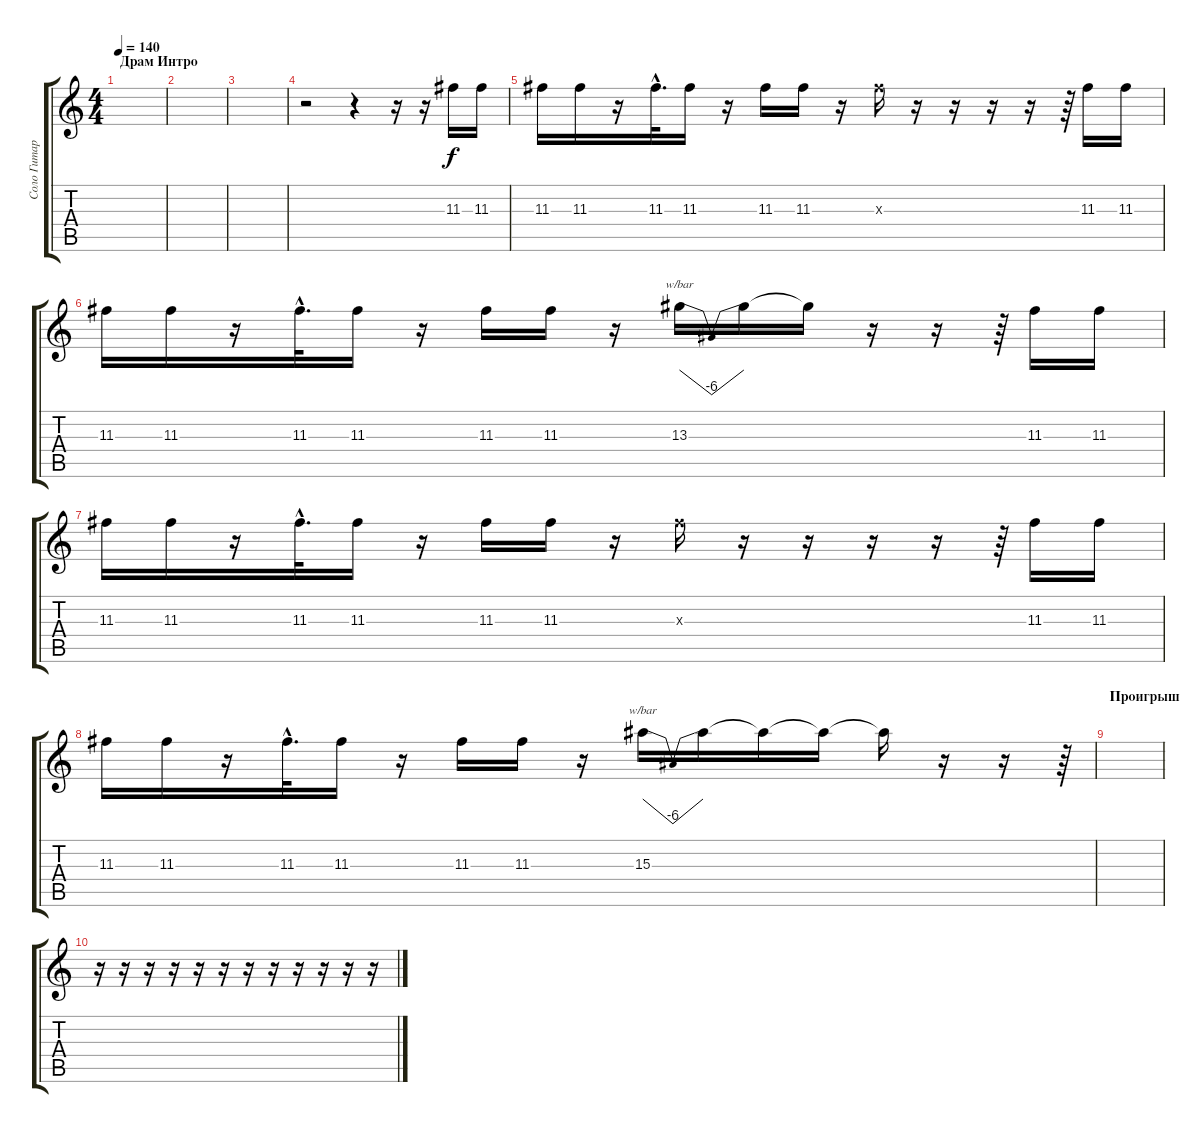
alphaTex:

\track ("Соло Гитара" "Соло Гитар") {instrument overdrivenguitar}
\staff {score tabs}
\tuning (E4 B3 G3 D3 A2 E2) {hide}
\ts (4 4)
\section ("" "Драм Интро")
\tempo 140
\clef g2
\ks c
|
|
|
r.2 r.4 r.16 r.16 11.3.16 11.3.16 |
11.3.16 11.3.16 r.16 11.3{hac}.32{d} 11.3.16 r.16 11.3.16 11.3.16 r.16 11.3{x}.16 r.16 r.16 r.16 r.16 r.64 11.3.16 11.3.16 |
11.3.16 11.3.16 r.16 11.3{hac}.32{d} 11.3.16 r.16 11.3.16 11.3.16 r.16 13.3.16{tbe (dip default 0 0 30 -24 60 0)} 13.3{t}.16 13.3{t}.16 r.16 r.16 r.64 11.3.16 11.3.16 |
11.3.16 11.3.16 r.16 11.3{hac}.32{d} 11.3.16 r.16 11.3.16 11.3.16 r.16 11.3{x}.16 r.16 r.16 r.16 r.16 r.64 11.3.16 11.3.16 |
11.3.16 11.3.16 r.16 11.3{hac}.32{d} 11.3.16 r.16 11.3.16 11.3.16 r.16 15.3.16{tbe (dip default 0 0 30 -24 60 0)} 15.3{t}.16 15.3{t}.16 15.3{t}.16 15.3{t}.16 r.16 r.16 r.64 |
\section ("" "Проигрыш")
|
r.16 r.16 r.16 r.16 r.16 r.16 r.16 r.16 r.16 r.16 r.16 r.16
